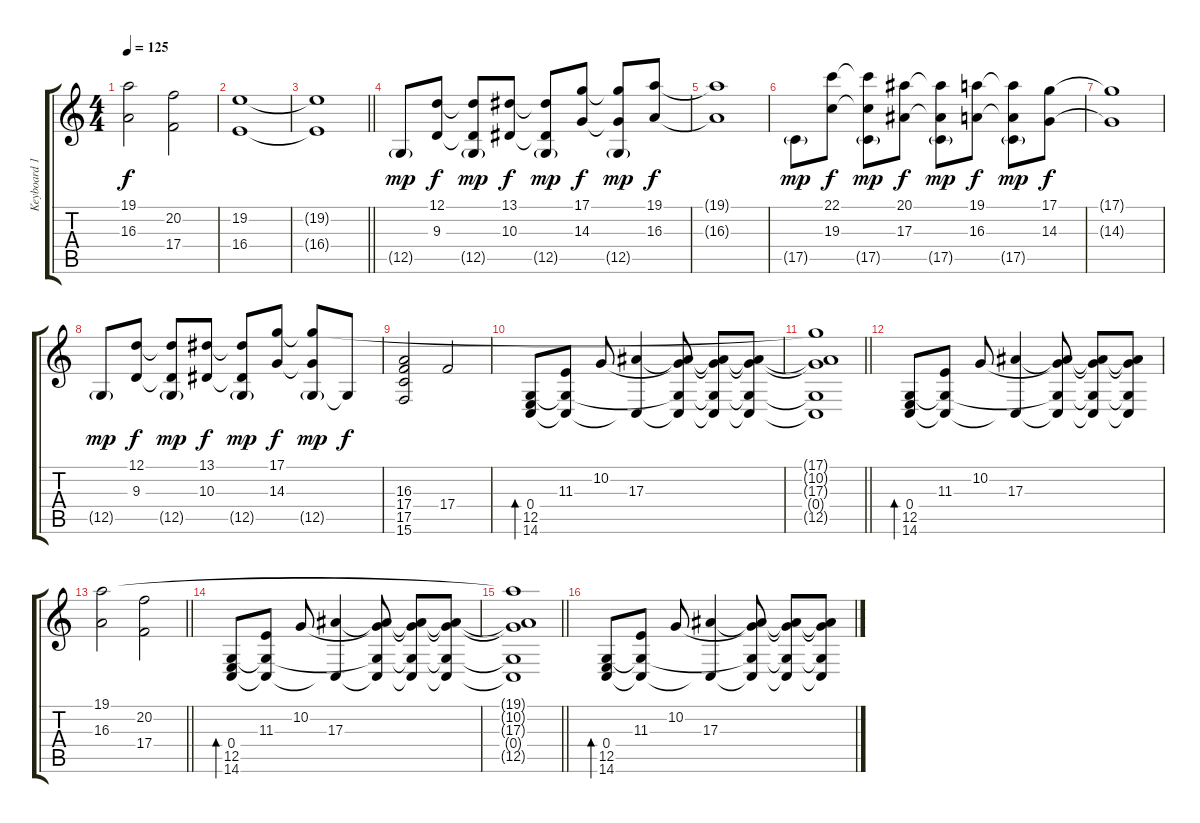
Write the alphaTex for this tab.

\track ("Keyboard 1" "Keyboard 1") {instrument acousticgrandpiano}
\staff {score tabs}
\tuning (D4 A3 F3 C3 G2 D2) {hide}
\ts (4 4)
\tempo 125
\clef g2
\ks c
(19.1 16.3).2{dy f} (20.2 17.4).2 |
(19.2 16.4).1 |
\barLineRight lightlight
(19.2{t} 16.4{t}).1 |
12.5{g}.8{dy mp} (12.1 9.3).8{dy f} (12.1{t} 9.3{t} 12.5{g}).8{dy mp} (13.1 10.3).8{dy f} (13.1{t} 10.3{t} 12.5{g}).8{dy mp} (17.1 14.3).8{dy f} (17.1{t} 14.3{t} 12.5{g}).8{dy mp} (19.1 16.3).8{dy f} |
(19.1{t} 16.3{t}).1 |
17.5{g}.8{dy mp} (22.1 19.3).8{dy f} (22.1{t} 19.3{t} 17.5{g}).8{dy mp} (20.1 17.3).8{dy f} (20.1{t} 17.3{t} 17.5{g}).8{dy mp} (19.1 16.3).8{dy f} (19.1{t} 16.3{t} 17.5{g}).8{dy mp} (17.1 14.3).8{dy f} |
(17.1{t} 14.3{t}).1 |
12.5{g}.8{dy mp} (12.1 9.3).8{dy f} (12.1{t} 9.3{t} 12.5{g}).8{dy mp} (13.1 10.3).8{dy f} (13.1{t} 10.3{t} 12.5{g}).8{dy mp} (17.1 14.3).8{dy f} (17.1{t} 14.3{t} 12.5{g}).8{dy mp} 12.5{t}.8{dy f} |
(16.3 17.4 17.5 15.6).2 17.4.2 |
(0.4 12.5 14.6).8{bd 240} (11.3 0.4{t} 12.5{t}).8 10.2.8 (17.3 0.4{t}).4 (10.2{t} 17.3{t} 0.4{t} 12.5{t}).8 (10.2{t} 17.3{t} 0.4{t} 12.5{t}).8 (10.2{t} 17.3{t} 0.4{t} 12.5{t}).8 |
\barLineRight lightlight
(17.1{t} 10.2{t} 17.3{t} 0.4{t} 12.5{t}).1 |
(0.4 12.5 14.6).8{bd 240} (11.3 0.4{t} 12.5{t}).8 10.2.8 (17.3 0.4{t}).4 (10.2{t} 17.3{t} 0.4{t} 12.5{t}).8 (10.2{t} 17.3{t} 0.4{t} 12.5{t}).8 (10.2{t} 17.3{t} 0.4{t} 12.5{t}).8 |
\barLineRight lightlight
(19.1 16.3).2 (20.2 17.4).2 |
(0.4 12.5 14.6).8{bd 240} (11.3 0.4{t} 12.5{t}).8 10.2.8 (17.3 0.4{t}).4 (10.2{t} 17.3{t} 0.4{t} 12.5{t}).8 (10.2{t} 17.3{t} 0.4{t} 12.5{t}).8 (10.2{t} 17.3{t} 0.4{t} 12.5{t}).8 |
\barLineRight lightlight
(19.1{t} 10.2{t} 17.3{t} 0.4{t} 12.5{t}).1 |
(0.4 12.5 14.6).8{bd 240} (11.3 0.4{t} 12.5{t}).8 10.2.8 (17.3 0.4{t}).4 (10.2{t} 17.3{t} 0.4{t} 12.5{t}).8 (10.2{t} 17.3{t} 0.4{t} 12.5{t}).8 (10.2{t} 17.3{t} 0.4{t} 12.5{t}).8
